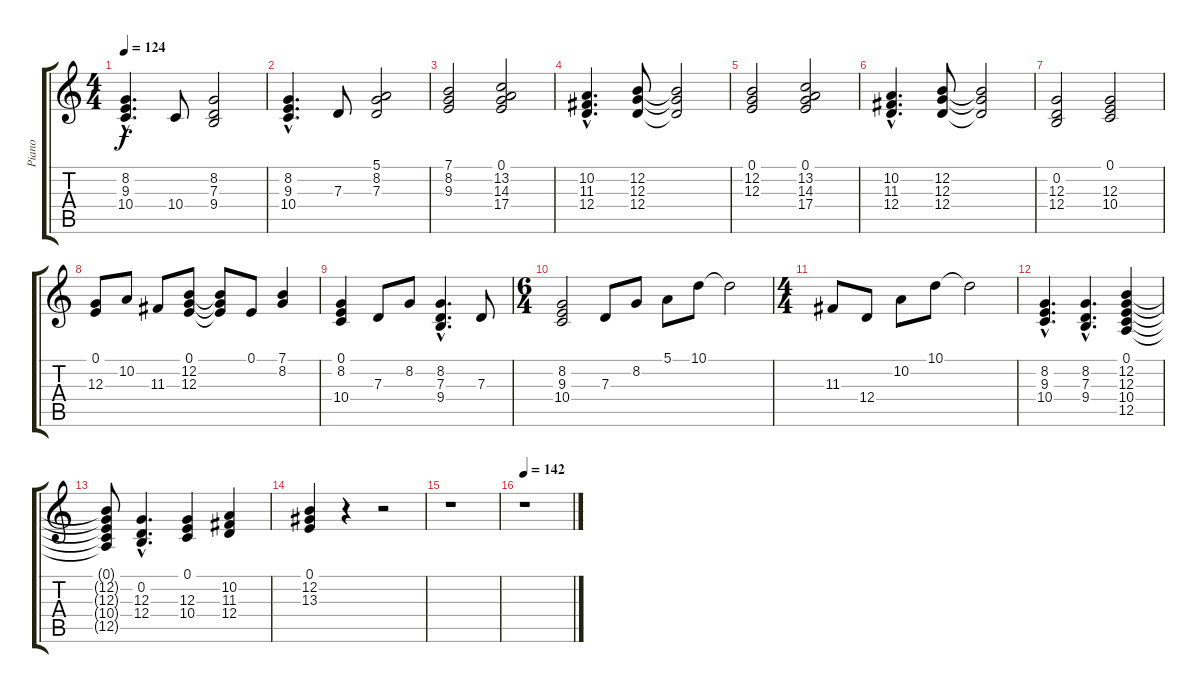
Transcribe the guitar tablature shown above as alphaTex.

\track ("Piano" "Piano") {instrument electricpiano2}
\staff {score tabs}
\tuning (E4 B3 G3 D3 A2 E2) {hide}
\ts (4 4)
\tempo 124
\clef g2
\ks c
(8.2{hac} 9.3{hac} 10.4{hac}).4{d dy f} 10.4.8 (8.2 7.3 9.4).2 |
(8.2{hac} 9.3{hac} 10.4{hac}).4{d} 7.3.8 (5.1 8.2 7.3).2 |
(7.1 8.2 9.3).2 (0.1 13.2 14.3 17.4).2 |
(10.2{hac} 11.3{hac} 12.4{hac}).4{d} (12.2 12.3 12.4).8 (12.2{t} 12.3{t} 12.4{t}).2 |
(0.1 12.2 12.3).2 (0.1 13.2 14.3 17.4).2 |
(10.2{hac} 11.3{hac} 12.4{hac}).4{d} (12.2 12.3 12.4).8 (12.2{t} 12.3{t} 12.4{t}).2 |
(0.2 12.3 12.4).2 (0.1 12.3 10.4).2 |
(0.1 12.3).8 10.2.8 11.3.8 (0.1 12.2 12.3).8 (0.1{t} 12.2{t} 12.3{t}).8 0.1.8 (7.1 8.2).4 |
(0.1 8.2 10.4).4 7.3.8 8.2.8 (8.2{hac} 7.3{hac} 9.4{hac}).4{d} 7.3.8 |
\ts (6 4)
(8.2 9.3 10.4).2 7.3.8 8.2.8 5.1.8 10.1.8 10.1{t}.2 |
\ts (4 4)
11.3.8 12.4.8 10.2.8 10.1.8 10.1{t}.2 |
(8.2{hac} 9.3{hac} 10.4{hac}).4{d} (8.2{hac} 7.3{hac} 9.4{hac}).4{d} (0.1 12.2 12.3 10.4 12.5).4 |
(0.1{t} 12.2{t} 12.3{t} 10.4{t} 12.5{t}).8 (0.2{hac} 12.3{hac} 12.4{hac}).4{d} (0.1 12.3 10.4).4 (10.2 11.3 12.4).4 |
(0.1 12.2 13.3).4 r.4 r.2 |
r.1 |
\tempo 142
r.1
